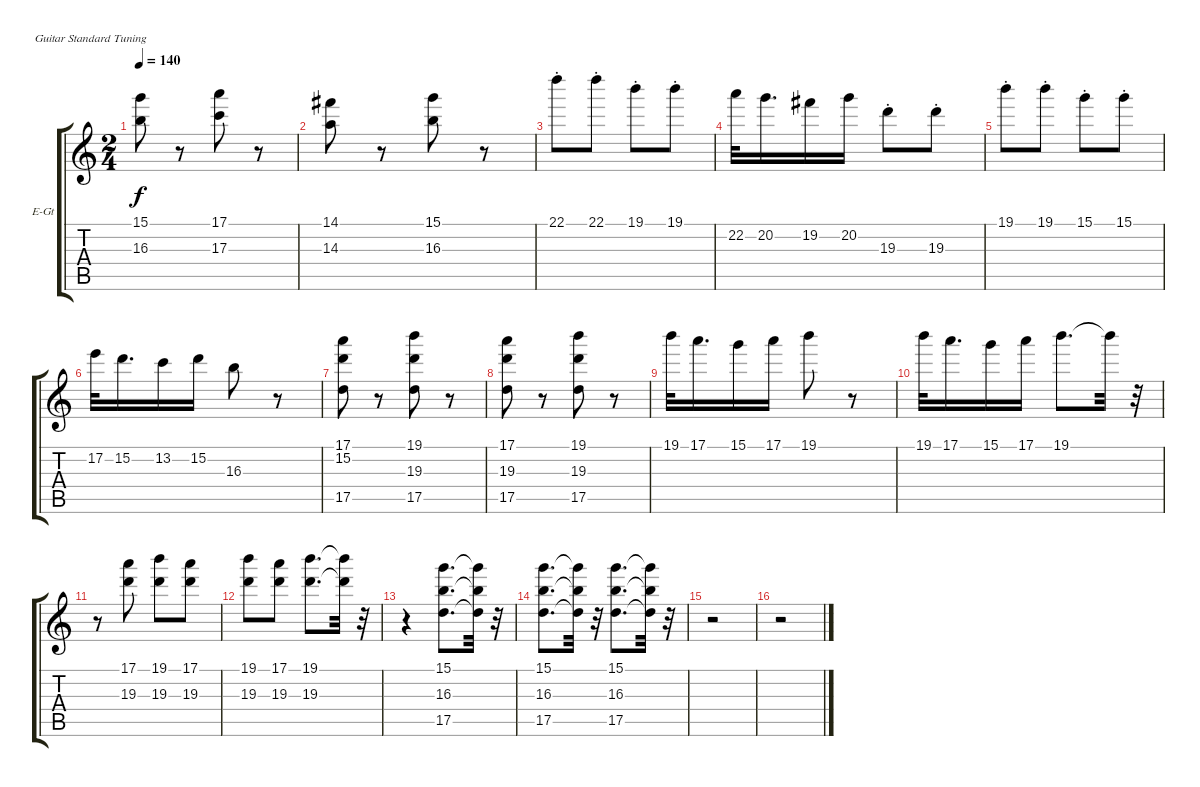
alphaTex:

\bracketExtendMode groupsimilarinstruments
\firstSystemTrackNameOrientation horizontal
\otherSystemsTrackNameOrientation horizontal
\track ("Guitar 1" "E-Gt") {instrument distortionguitar}
\staff {score tabs}
\tuning (E4 B3 G3 D3 A2 E2)
\ts (2 4)
\tempo 140
\clef g2
\ks c
(15.1 16.3).8{dy f} r.8 (17.1 17.3).8 r.8 |
(14.1 14.3).8 r.8 (15.1 16.3).8 r.8 |
22.1{st}.8 22.1{st}.8 19.1{st}.8 19.1{st}.8 |
22.2.32 20.2.16{d} 19.2.16 20.2.16 19.3{st}.8 19.3{st}.8 |
19.1{st}.8 19.1{st}.8 15.1{st}.8 15.1{st}.8 |
17.2.32 15.2.16{d} 13.2.16 15.2.16 16.3.8 r.8 |
(17.1 15.2 17.5).8 r.8 (19.1 19.3 17.5).8 r.8 |
(17.1 19.3 17.5).8 r.8 (19.1 19.3 17.5).8 r.8 |
19.1.32 17.1.16{d} 15.1.16 17.1.16 19.1.8 r.8 |
19.1.32 17.1.16{d} 15.1.16 17.1.16 19.1.8{d} 19.1{t}.32 r.32 |
r.8 (17.1 19.3).8 (19.1 19.3).8 (17.1 19.3).8 |
(19.1 19.3).8 (17.1 19.3).8 (19.1 19.3).8{d} (19.1{t} 19.3{t}).32 r.32 |
r.4 (15.1 16.3 17.5).8{d} (15.1{t} 16.3{t} 17.5{t}).32 r.32 |
(15.1 16.3 17.5).8{d} (15.1{t} 16.3{t} 17.5{t}).32 r.32 (15.1 16.3 17.5).8{d} (15.1{t} 16.3{t} 17.5{t}).32 r.32 |
r.2 |
r.2
